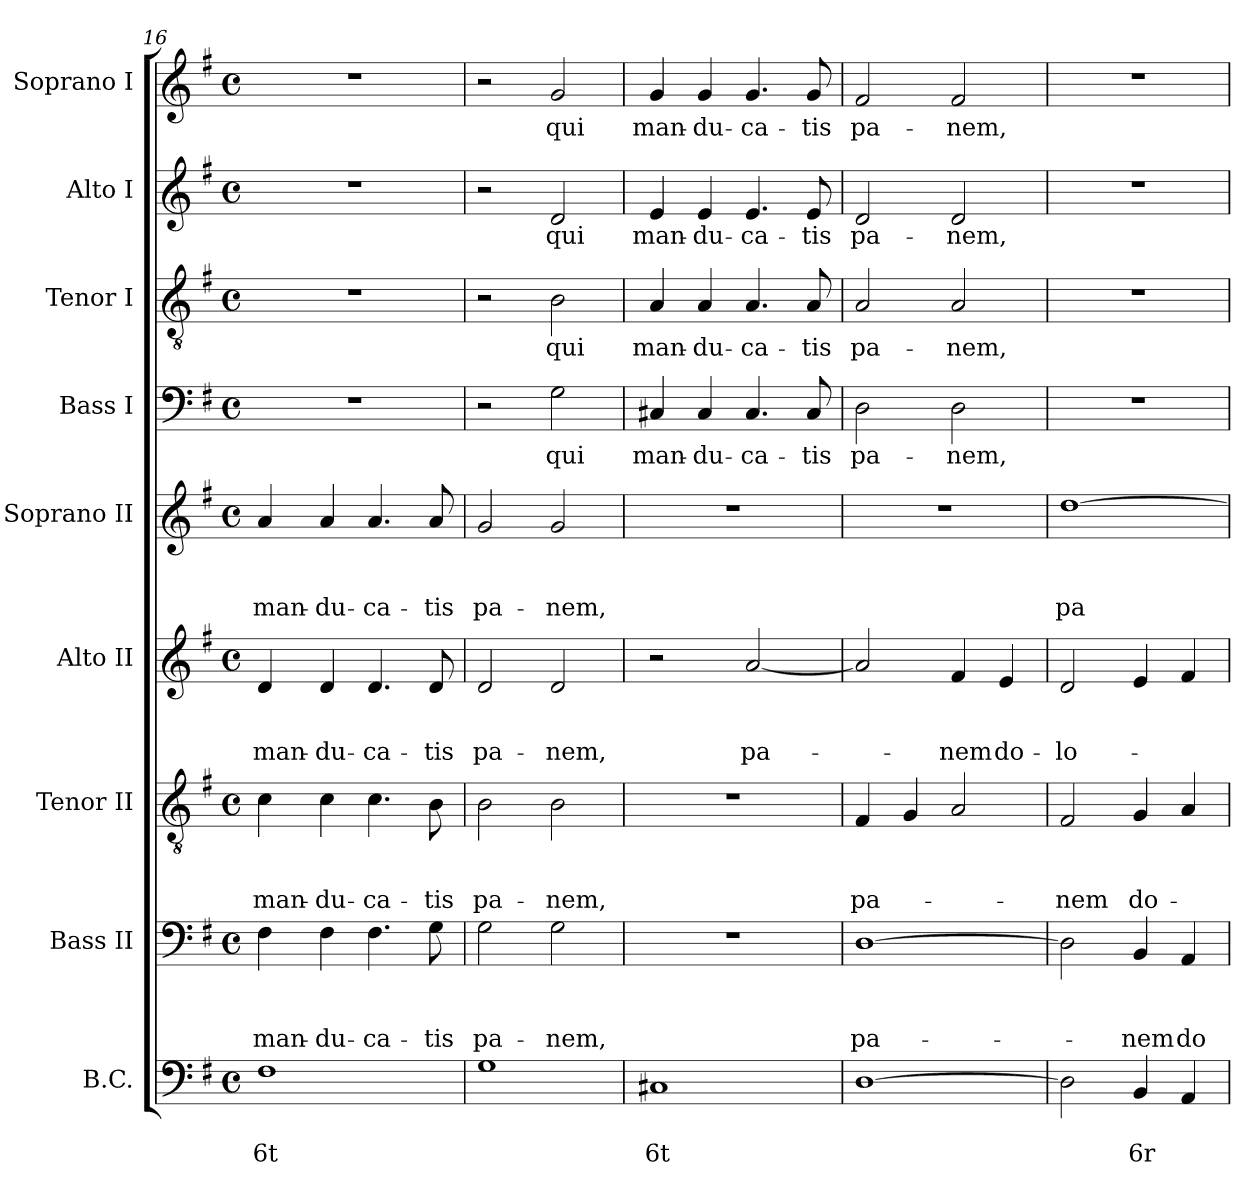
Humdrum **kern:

**kern	**text	**text	**kern	**text	**text	**text	**kern	**text	**text	**text	**kern	**text	**text	**text	**kern	**text	**text	**text	**kern	**text	**kern	**text	**kern	**text	**kern	**text
*part9	*part9	*part9	*part8	*part8	*part8	*part8	*part7	*part7	*part7	*part7	*part6	*part6	*part6	*part6	*part5	*part5	*part5	*part5	*part4	*part4	*part3	*part3	*part2	*part2	*part1	*part1
*staff9	*staff9	*staff9	*staff8	*staff8	*staff8	*staff8	*staff7	*staff7	*staff7	*staff7	*staff6	*staff6	*staff6	*staff6	*staff5	*staff5	*staff5	*staff5	*staff4	*staff4	*staff3	*staff3	*staff2	*staff2	*staff1	*staff1
*I"B.C.	*	*	*I"Bass II	*	*	*	*I"Tenor II	*	*	*	*I"Alto II	*	*	*	*I"Soprano II	*	*	*	*I"Bass I	*	*I"Tenor I	*	*I"Alto I	*	*I"Soprano I	*
*I'BC	*	*	*I'B 2	*	*	*	*I'T 2	*	*	*	*I'A 2	*	*	*	*I'S 2	*	*	*	*I'B 1	*	*I'T 1	*	*I'A 1	*	*I'S 1	*
*clefF4	*	*	*clefF4	*	*	*	*clefGv2	*	*	*	*clefG2	*	*	*	*clefG2	*	*	*	*clefF4	*	*clefGv2	*	*clefG2	*	*clefG2	*
*k[f#]	*	*	*k[f#]	*	*	*	*k[f#]	*	*	*	*k[f#]	*	*	*	*k[f#]	*	*	*	*k[f#]	*	*k[f#]	*	*k[f#]	*	*k[f#]	*
*G:	*	*	*G:	*	*	*	*G:	*	*	*	*G:	*	*	*	*G:	*	*	*	*G:	*	*G:	*	*G:	*	*G:	*
*M4/4	*	*	*M4/4	*	*	*	*M4/4	*	*	*	*M4/4	*	*	*	*M4/4	*	*	*	*M4/4	*	*M4/4	*	*M4/4	*	*M4/4	*
*met(c)	*	*	*met(c)	*	*	*	*met(c)	*	*	*	*met(c)	*	*	*	*met(c)	*	*	*	*met(c)	*	*met(c)	*	*met(c)	*	*met(c)	*
=16	=16	=16	=16	=16	=16	=16	=16	=16	=16	=16	=16	=16	=16	=16	=16	=16	=16	=16	=16	=16	=16	=16	=16	=16	=16	=16
!	!	!LO:LY:b	!	!	!	!LO:LY:b	!	!	!	!LO:LY:b	!	!	!	!LO:LY:b	!	!	!	!LO:LY:b	!	!	!	!	!	!	!	!
1F#	.	6t	4F#\	.	.	man-	4c\	.	.	man-	4d/	.	.	man-	4a/	.	.	man-	1r	.	1r	.	1r	.	1r	.
!	!	!	!	!	!	!LO:LY:b	!	!	!	!LO:LY:b	!	!	!	!LO:LY:b	!	!	!	!LO:LY:b	!	!	!	!	!	!	!	!
.	.	.	4F#\	.	.	-du-	4c\	.	.	-du-	4d/	.	.	-du-	4a/	.	.	-du-	.	.	.	.	.	.	.	.
!	!	!	!	!	!	!LO:LY:b	!	!	!	!LO:LY:b	!	!	!	!LO:LY:b	!	!	!	!LO:LY:b	!	!	!	!	!	!	!	!
.	.	.	4.F#\	.	.	-ca-	4.c\	.	.	-ca-	4.d/	.	.	-ca-	4.a/	.	.	-ca-	.	.	.	.	.	.	.	.
!	!	!	!	!	!	!LO:LY:b	!	!	!	!LO:LY:b	!	!	!	!LO:LY:b	!	!	!	!LO:LY:b	!	!	!	!	!	!	!	!
.	.	.	8G\	.	.	-tis	8B\	.	.	-tis	8d/	.	.	-tis	8a/	.	.	-tis	.	.	.	.	.	.	.	.
=17	=17	=17	=17	=17	=17	=17	=17	=17	=17	=17	=17	=17	=17	=17	=17	=17	=17	=17	=17	=17	=17	=17	=17	=17	=17	=17
!	!	!	!	!	!	!LO:LY:b	!	!	!	!LO:LY:b	!	!	!	!LO:LY:b	!	!	!	!LO:LY:b	!	!	!	!	!	!	!	!
1G	.	.	2G\	.	.	pa-	2B\	.	.	pa-	2d/	.	.	pa-	2g/	.	.	pa-	2r	.	2r	.	2r	.	2r	.
!	!	!	!	!	!	!LO:LY:b	!	!	!	!LO:LY:b	!	!	!	!LO:LY:b	!	!	!	!LO:LY:b	!	!LO:LY:b	!	!LO:LY:b	!	!LO:LY:b	!	!LO:LY:b
.	.	.	2G\	.	.	-nem,	2B\	.	.	-nem,	2d/	.	.	-nem,	2g/	.	.	-nem,	2G\	qui	2B\	qui	2d/	qui	2g/	qui
=18	=18	=18	=18	=18	=18	=18	=18	=18	=18	=18	=18	=18	=18	=18	=18	=18	=18	=18	=18	=18	=18	=18	=18	=18	=18	=18
!	!	!LO:LY:b	!	!	!	!	!	!	!	!	!	!	!	!	!	!	!	!	!	!LO:LY:b	!	!LO:LY:b	!	!LO:LY:b	!	!LO:LY:b
1C#X	.	6t	1r	.	.	.	1r	.	.	.	2r	.	.	.	1r	.	.	.	4C#X/	man-	4A/	man-	4e/	man-	4g/	man-
!	!	!	!	!	!	!	!	!	!	!	!	!	!	!	!	!	!	!	!	!LO:LY:b	!	!LO:LY:b	!	!LO:LY:b	!	!LO:LY:b
.	.	.	.	.	.	.	.	.	.	.	.	.	.	.	.	.	.	.	4C#/	-du-	4A/	-du-	4e/	-du-	4g/	-du-
!	!	!	!	!	!	!	!	!	!	!	!	!	!	!LO:LY:b	!	!	!	!	!	!LO:LY:b	!	!LO:LY:b	!	!LO:LY:b	!	!LO:LY:b
.	.	.	.	.	.	.	.	.	.	.	[2a/	.	.	pa-	.	.	.	.	4.C#/	-ca-	4.A/	-ca-	4.e/	-ca-	4.g/	-ca-
!	!	!	!	!	!	!	!	!	!	!	!	!	!	!	!	!	!	!	!	!LO:LY:b	!	!LO:LY:b	!	!LO:LY:b	!	!LO:LY:b
.	.	.	.	.	.	.	.	.	.	.	.	.	.	.	.	.	.	.	8C#/	-tis	8A/	-tis	8e/	-tis	8g/	-tis
=19	=19	=19	=19	=19	=19	=19	=19	=19	=19	=19	=19	=19	=19	=19	=19	=19	=19	=19	=19	=19	=19	=19	=19	=19	=19	=19
!	!	!	!	!	!	!LO:LY:b	!	!	!	!LO:LY:b	!	!	!	!	!	!	!	!	!	!LO:LY:b	!	!LO:LY:b	!	!LO:LY:b	!	!LO:LY:b
[1D	.	.	[1D	.	.	pa-	4F#/	.	.	pa-	2a/]	.	.	.	1r	.	.	.	2D\	pa-	2A/	pa-	2d/	pa-	2f#/	pa-
.	.	.	.	.	.	.	4G/	.	.	.	.	.	.	.	.	.	.	.	.	.	.	.	.	.	.	.
!	!	!	!	!	!	!	!	!	!	!	!	!	!	!LO:LY:b	!	!	!	!	!	!LO:LY:b	!	!LO:LY:b	!	!LO:LY:b	!	!LO:LY:b
.	.	.	.	.	.	.	2A/	.	.	.	4f#/	.	.	-nem	.	.	.	.	2D\	-nem,	2A/	-nem,	2d/	-nem,	2f#/	-nem,
!	!	!	!	!	!	!	!	!	!	!	!	!	!	!LO:LY:b	!	!	!	!	!	!	!	!	!	!	!	!
.	.	.	.	.	.	.	.	.	.	.	4e/	.	.	do-	.	.	.	.	.	.	.	.	.	.	.	.
=20	=20	=20	=20	=20	=20	=20	=20	=20	=20	=20	=20	=20	=20	=20	=20	=20	=20	=20	=20	=20	=20	=20	=20	=20	=20	=20
!	!	!	!	!	!	!	!	!	!	!LO:LY:b	!	!	!	!LO:LY:b	!	!	!	!LO:LY:b	!	!	!	!	!	!	!	!
2D\]	.	.	2D\]	.	.	.	2F#/	.	.	-nem	2d/	.	.	-lo-	[1dd	.	.	pa-	1r	.	1r	.	1r	.	1r	.
!	!	!LO:LY:b	!	!	!	!LO:LY:b	!	!	!	!LO:LY:b	!	!	!	!	!	!	!	!	!	!	!	!	!	!	!	!
4BB/	.	6r	4BB/	.	.	-nem	4G/	.	.	do-	4e/	.	.	.	.	.	.	.	.	.	.	.	.	.	.	.
!	!	!	!	!	!	!LO:LY:b	!	!	!	!	!	!	!	!	!	!	!	!	!	!	!	!	!	!	!	!
4AA/	.	.	4AA/	.	.	do-	4A/	.	.	.	4f#/	.	.	.	.	.	.	.	.	.	.	.	.	.	.	.
=	=	=	=	=	=	=	=	=	=	=	=	=	=	=	=	=	=	=	=	=	=	=	=	=	=	=
*-	*-	*-	*-	*-	*-	*-	*-	*-	*-	*-	*-	*-	*-	*-	*-	*-	*-	*-	*-	*-	*-	*-	*-	*-	*-	*-
